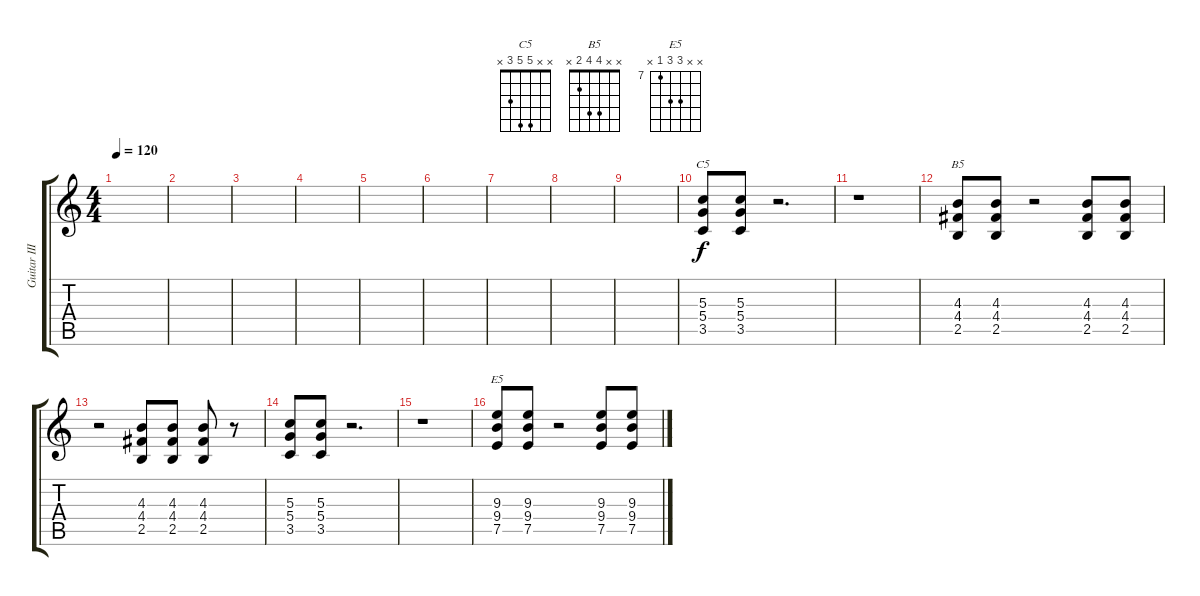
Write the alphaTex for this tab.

\track ("Guitar III" "Guitar III") {instrument overdrivenguitar}
\staff {score tabs}
\tuning (E4 B3 G3 D3 A2 E2) {hide}
\chord ("C5" x x 5 5 3 x)
\chord ("B5" x x 4 4 2 x)
\chord ("E5" x x 9 9 7 x) {firstfret 7}
\ts (4 4)
\tempo 120
\clef g2
\ks c
|
|
|
|
|
|
|
|
|
(5.3 5.4 3.5).8{ch "C5"} (5.3 5.4 3.5).8 r.2{d} |
r.1 |
(4.3 4.4 2.5).8{ch "B5"} (4.3 4.4 2.5).8 r.2 (4.3 4.4 2.5).8 (4.3 4.4 2.5).8 |
r.2 (4.3 4.4 2.5).8 (4.3 4.4 2.5).8 (4.3 4.4 2.5).8 r.8 |
(5.3 5.4 3.5).8 (5.3 5.4 3.5).8 r.2{d} |
r.1 |
(9.3 9.4 7.5).8{ch "E5"} (9.3 9.4 7.5).8 r.2 (9.3 9.4 7.5).8 (9.3 9.4 7.5).8
